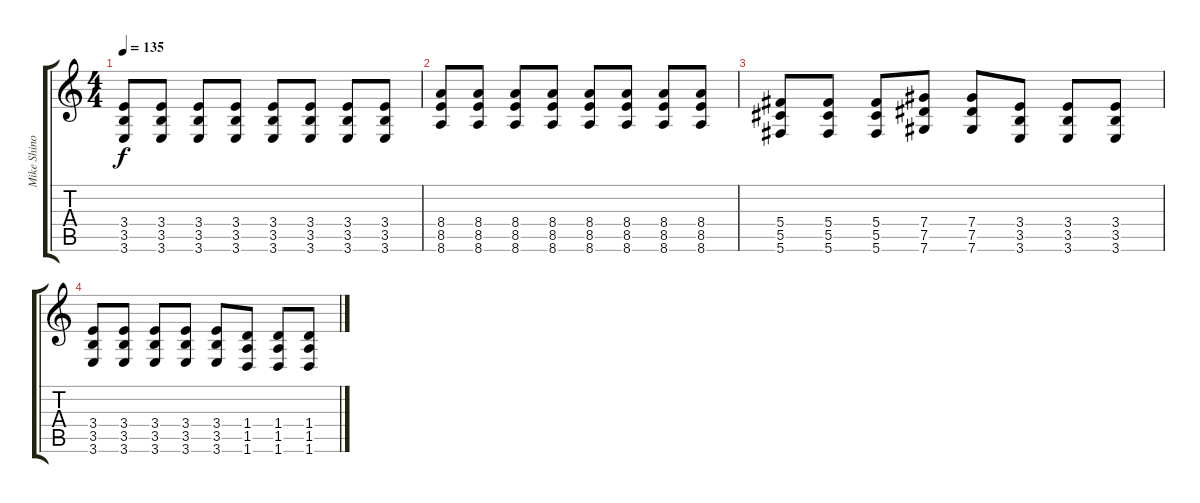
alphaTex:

\track ("Mike Shinoda (2nd Guitar)" "Mike Shino") {instrument distortionguitar}
\staff {score tabs}
\tuning (Eb4 Bb3 Gb3 Db3 Ab2 Db2) {hide}
\ts (4 4)
\tempo 135
\clef g2
\ks c
(3.4 3.5 3.6).8{dy f} (3.4 3.5 3.6).8 (3.4 3.5 3.6).8 (3.4 3.5 3.6).8 (3.4 3.5 3.6).8 (3.4 3.5 3.6).8 (3.4 3.5 3.6).8 (3.4 3.5 3.6).8 |
(8.4 8.5 8.6).8 (8.4 8.5 8.6).8 (8.4 8.5 8.6).8 (8.4 8.5 8.6).8 (8.4 8.5 8.6).8 (8.4 8.5 8.6).8 (8.4 8.5 8.6).8 (8.4 8.5 8.6).8 |
(5.4 5.5 5.6).8 (5.4 5.5 5.6).8 (5.4 5.5 5.6).8 (7.4 7.5 7.6).8 (7.4 7.5 7.6).8 (3.4 3.5 3.6).8 (3.4 3.5 3.6).8 (3.4 3.5 3.6).8 |
(3.4 3.5 3.6).8 (3.4 3.5 3.6).8 (3.4 3.5 3.6).8 (3.4 3.5 3.6).8 (3.4 3.5 3.6).8 (1.4 1.5 1.6).8 (1.4 1.5 1.6).8 (1.4 1.5 1.6).8
